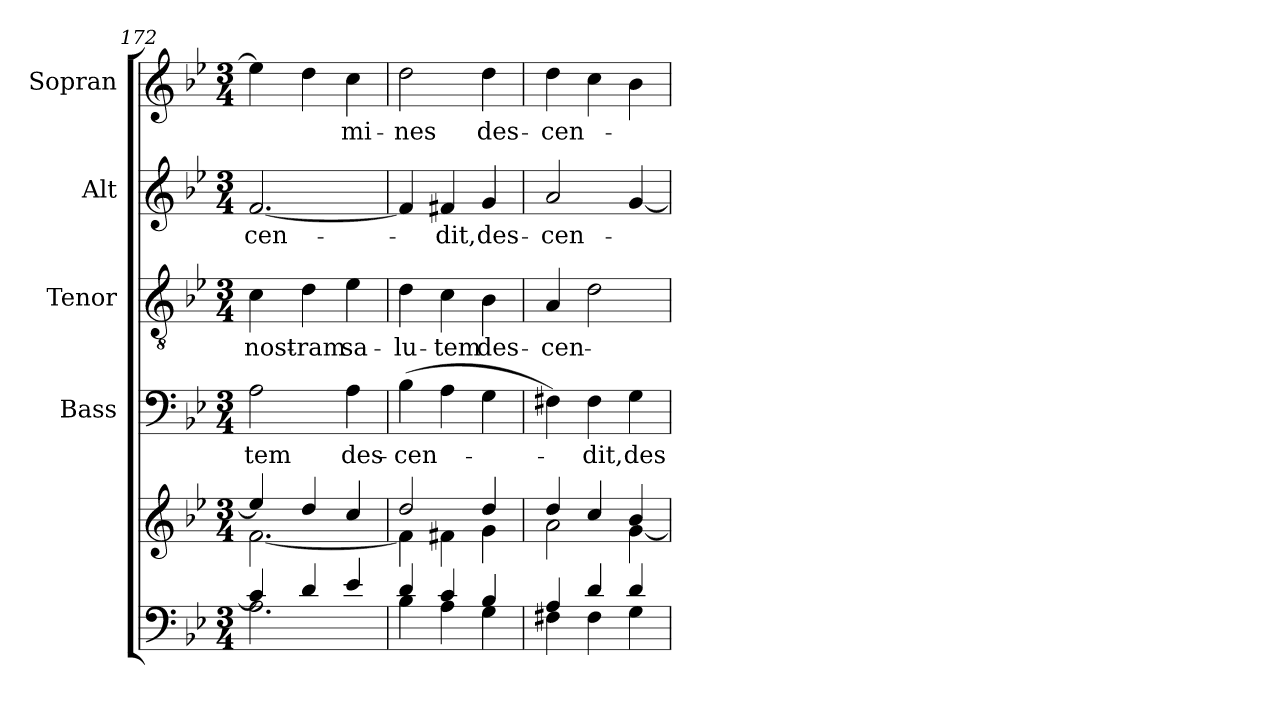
**kern	**kern	**kern	**text	**kern	**text	**kern	**text	**kern	**text
*part5	*part5	*part4	*part4	*part3	*part3	*part2	*part2	*part1	*part1
*staff6	*staff5	*staff4	*staff4	*staff3	*staff3	*staff2	*staff2	*staff1	*staff1
*	*	*I"Bass	*	*I"Tenor	*	*I"Alt	*	*I"Sopran	*
*	*	*I'B.	*	*I'T.	*	*I'A.	*	*I'S.	*
*clefF4	*clefG2	*clefF4	*	*clefGv2	*	*clefG2	*	*clefG2	*
*k[b-e-]	*k[b-e-]	*k[b-e-]	*	*k[b-e-]	*	*k[b-e-]	*	*k[b-e-]	*
*B-:	*B-:	*B-:	*	*B-:	*	*B-:	*	*B-:	*
*M3/4	*M3/4	*M3/4	*	*M3/4	*	*M3/4	*	*M3/4	*
=172	=172	=172	=172	=172	=172	=172	=172	=172	=172
*^	*^	*	*	*	*	*	*	*	*
!	!	!	!	!	!LO:LY:b	!	!LO:LY:b	!	!LO:LY:b	!	!
4c/]	2.A\	4ee-/]	[<2.f\	2A\	-tem	4c\	nost-	[2.f/	-cen-	4ee-\]	.
!	!	!	!	!	!	!	!LO:LY:b	!	!	!	!
4d/	.	4dd/	.	.	.	4d\	-ram	.	.	4dd\	.
!	!	!	!	!	!LO:LY:b	!	!LO:LY:b	!	!	!	!LO:LY:b
4e-/	.	4cc/	.	4A\	des-	4e-\	sa-	.	.	4cc\	-mi-
=173	=173	=173	=173	=173	=173	=173	=173	=173	=173	=173	=173
!	!	!	!	!	!LO:LY:b	!	!LO:LY:b	!	!	!	!LO:LY:b
4d/	4B-\	2dd/	4f\]	(>4B-\	-cen-	4d\	-lu-	4f/]	.	2dd\	-nes
!	!	!	!	!	!	!	!LO:LY:b	!	!LO:LY:b	!	!
4c/	4A\	.	4f#X\	4A\	.	4c\	-tem	4f#X/	-dit,	.	.
!	!	!	!	!	!	!	!LO:LY:b	!	!LO:LY:b	!	!LO:LY:b
4B-/	4G\	4dd/	4g\	4G\	.	4B-\	des-	4g/	des-	4dd\	des-
!!LO:LB:g=z
=174	=174	=174	=174	=174	=174	=174	=174	=174	=174	=174	=174
!	!	!	!	!	!	!	!LO:LY:b	!	!LO:LY:b	!	!LO:LY:b
4A/	4F#X\	4dd/	2a\	4F#X\)	.	4A/	-cen-	2a/	-cen-	4dd\	-cen-
!	!	!	!	!	!LO:LY:b	!	!	!	!	!	!
4d/	4F#\	4cc/	.	4F#\	-dit,	2d\	.	.	.	4cc\	.
!	!	!	!	!	!LO:LY:b	!	!	!	!	!	!
4d/	4G\	4b-/	[<4g\	4G\	des-	.	.	[4g/	.	4b-\	.
*v	*v	*	*	*	*	*	*	*	*	*	*
*	*v	*v	*	*	*	*	*	*	*	*
=	=	=	=	=	=	=	=	=	=
*-	*-	*-	*-	*-	*-	*-	*-	*-	*-
